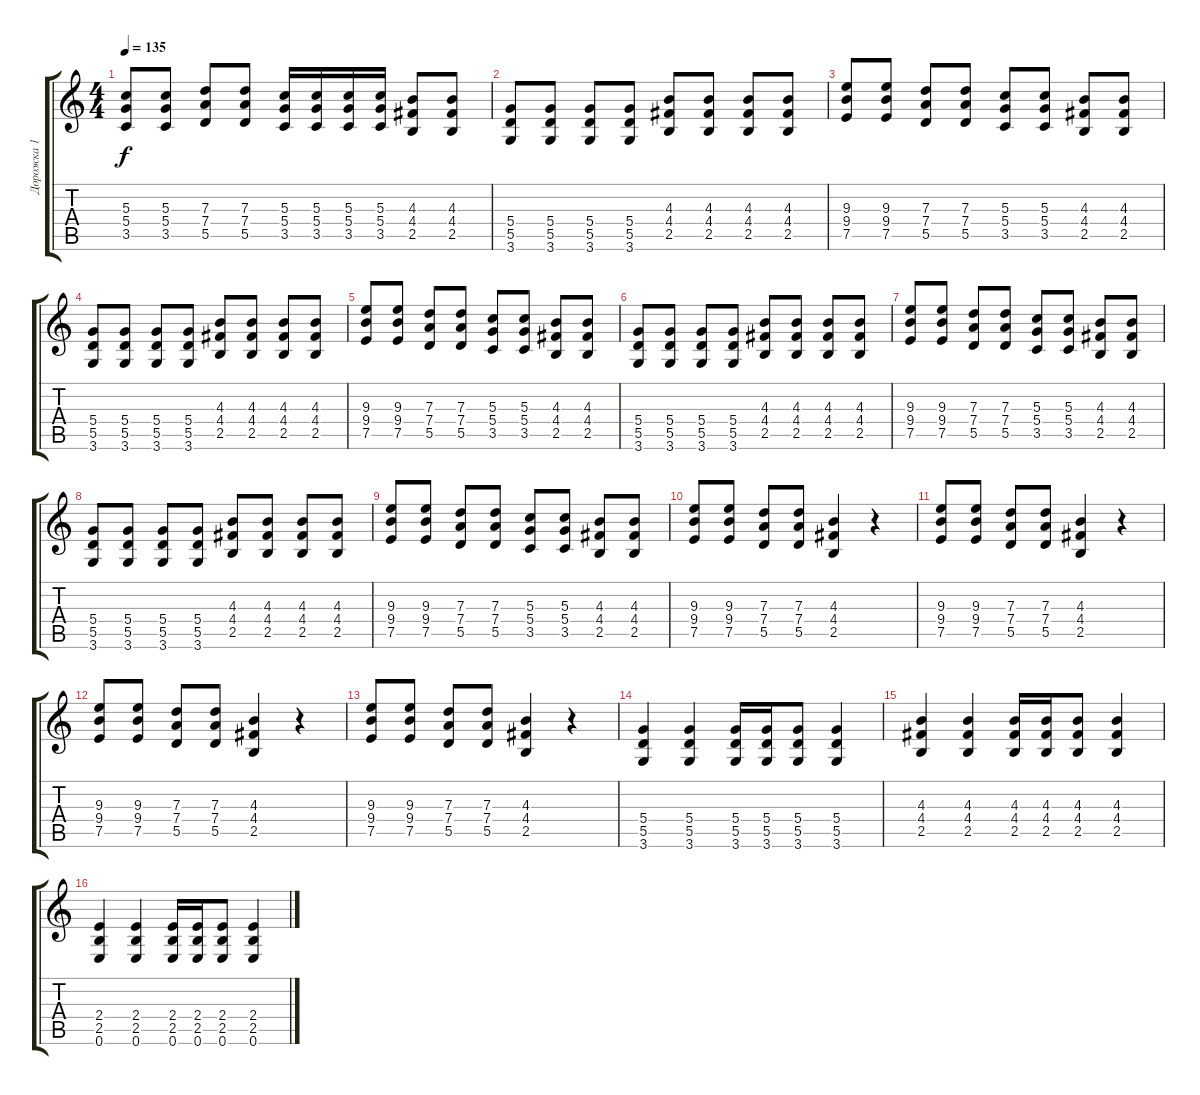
\track ("Дорожка 1" "Дорожка 1") {instrument overdrivenguitar}
\staff {score tabs}
\tuning (E4 B3 G3 D3 A2 E2) {hide}
\ts (4 4)
\tempo 135
\clef g2
\ks c
(5.3 5.4 3.5).8{dy f} (5.3 5.4 3.5).8 (7.3 7.4 5.5).8 (7.3 7.4 5.5).8 (5.3 5.4 3.5).16 (5.3 5.4 3.5).16 (5.3 5.4 3.5).16 (5.3 5.4 3.5).16 (4.3 4.4 2.5).8 (4.3 4.4 2.5).8 |
(5.4 5.5 3.6).8 (5.4 5.5 3.6).8 (5.4 5.5 3.6).8 (5.4 5.5 3.6).8 (4.3 4.4 2.5).8 (4.3 4.4 2.5).8 (4.3 4.4 2.5).8 (4.3 4.4 2.5).8 |
(9.3 9.4 7.5).8 (9.3 9.4 7.5).8 (7.3 7.4 5.5).8 (7.3 7.4 5.5).8 (5.3 5.4 3.5).8 (5.3 5.4 3.5).8 (4.3 4.4 2.5).8 (4.3 4.4 2.5).8 |
(5.4 5.5 3.6).8 (5.4 5.5 3.6).8 (5.4 5.5 3.6).8 (5.4 5.5 3.6).8 (4.3 4.4 2.5).8 (4.3 4.4 2.5).8 (4.3 4.4 2.5).8 (4.3 4.4 2.5).8 |
(9.3 9.4 7.5).8 (9.3 9.4 7.5).8 (7.3 7.4 5.5).8 (7.3 7.4 5.5).8 (5.3 5.4 3.5).8 (5.3 5.4 3.5).8 (4.3 4.4 2.5).8 (4.3 4.4 2.5).8 |
(5.4 5.5 3.6).8 (5.4 5.5 3.6).8 (5.4 5.5 3.6).8 (5.4 5.5 3.6).8 (4.3 4.4 2.5).8 (4.3 4.4 2.5).8 (4.3 4.4 2.5).8 (4.3 4.4 2.5).8 |
(9.3 9.4 7.5).8 (9.3 9.4 7.5).8 (7.3 7.4 5.5).8 (7.3 7.4 5.5).8 (5.3 5.4 3.5).8 (5.3 5.4 3.5).8 (4.3 4.4 2.5).8 (4.3 4.4 2.5).8 |
(5.4 5.5 3.6).8 (5.4 5.5 3.6).8 (5.4 5.5 3.6).8 (5.4 5.5 3.6).8 (4.3 4.4 2.5).8 (4.3 4.4 2.5).8 (4.3 4.4 2.5).8 (4.3 4.4 2.5).8 |
(9.3 9.4 7.5).8 (9.3 9.4 7.5).8 (7.3 7.4 5.5).8 (7.3 7.4 5.5).8 (5.3 5.4 3.5).8 (5.3 5.4 3.5).8 (4.3 4.4 2.5).8 (4.3 4.4 2.5).8 |
(9.3 9.4 7.5).8 (9.3 9.4 7.5).8 (7.3 7.4 5.5).8 (7.3 7.4 5.5).8 (4.3 4.4 2.5).4 r.4 |
(9.3 9.4 7.5).8 (9.3 9.4 7.5).8 (7.3 7.4 5.5).8 (7.3 7.4 5.5).8 (4.3 4.4 2.5).4 r.4 |
(9.3 9.4 7.5).8 (9.3 9.4 7.5).8 (7.3 7.4 5.5).8 (7.3 7.4 5.5).8 (4.3 4.4 2.5).4 r.4 |
(9.3 9.4 7.5).8 (9.3 9.4 7.5).8 (7.3 7.4 5.5).8 (7.3 7.4 5.5).8 (4.3 4.4 2.5).4 r.4 |
(5.4 5.5 3.6).4 (5.4 5.5 3.6).4 (5.4 5.5 3.6).16 (5.4 5.5 3.6).16 (5.4 5.5 3.6).8 (5.4 5.5 3.6).4 |
(4.3 4.4 2.5).4 (4.3 4.4 2.5).4 (4.3 4.4 2.5).16 (4.3 4.4 2.5).16 (4.3 4.4 2.5).8 (4.3 4.4 2.5).4 |
(2.4 2.5 0.6).4 (2.4 2.5 0.6).4 (2.4 2.5 0.6).16 (2.4 2.5 0.6).16 (2.4 2.5 0.6).8 (2.4 2.5 0.6).4
